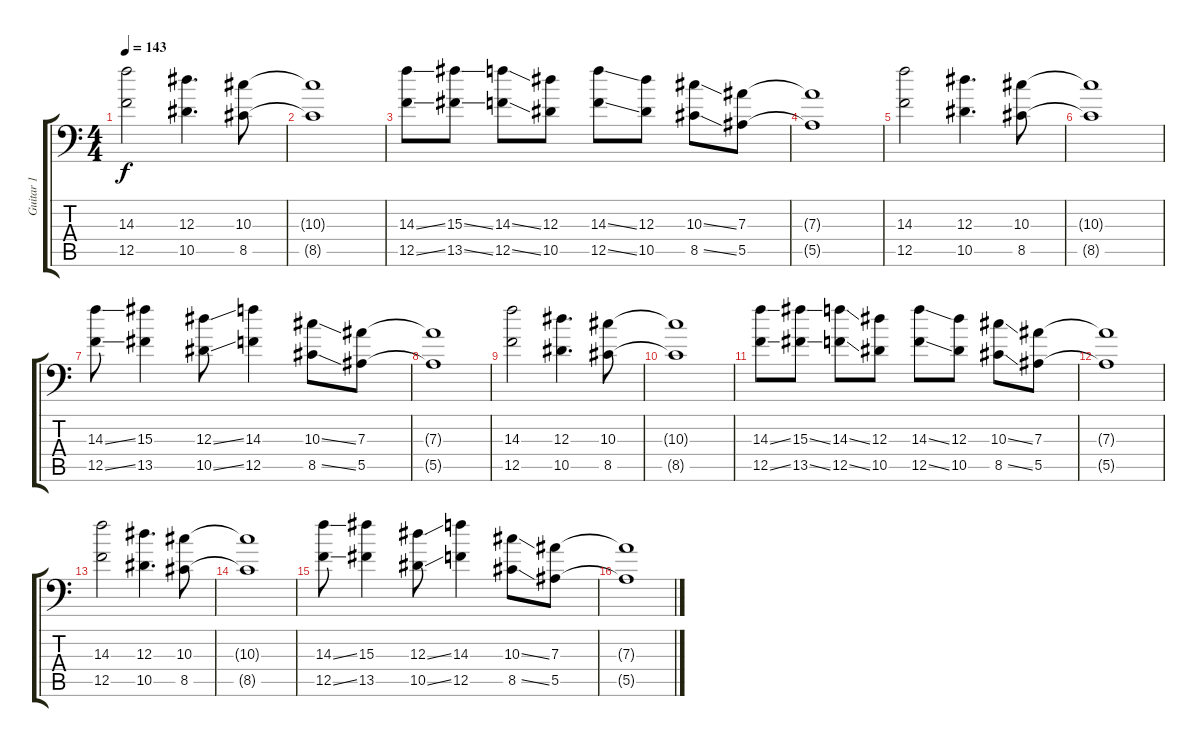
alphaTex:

\track ("Guitar 1" "Guitar 1") {instrument distortionguitar}
\staff {score tabs}
\tuning (C4 G3 Eb3 Bb2 F2 Bb1) {hide}
\ts (4 4)
\tempo 143
\clef f4
\ks c
(14.3 12.5).2{dy f} (12.3 10.5).4{d} (10.3 8.5).8 |
(10.3{t} 8.5{t}).1 |
(14.3{ss} 12.5{ss}).8 (15.3{ss} 13.5{ss}).8 (14.3{ss} 12.5{ss}).8 (12.3 10.5).8 (14.3{ss} 12.5{ss}).8 (12.3 10.5).8 (10.3{ss} 8.5{ss}).8 (7.3 5.5).8 |
(7.3{t} 5.5{t}).1 |
(14.3 12.5).2 (12.3 10.5).4{d} (10.3 8.5).8 |
(10.3{t} 8.5{t}).1 |
(14.3{ss} 12.5{ss}).8 (15.3 13.5).4 (12.3{ss} 10.5{ss}).8 (14.3 12.5).4 (10.3{ss} 8.5{ss}).8 (7.3 5.5).8 |
(7.3{t} 5.5{t}).1 |
(14.3 12.5).2 (12.3 10.5).4{d} (10.3 8.5).8 |
(10.3{t} 8.5{t}).1 |
(14.3{ss} 12.5{ss}).8 (15.3{ss} 13.5{ss}).8 (14.3{ss} 12.5{ss}).8 (12.3 10.5).8 (14.3{ss} 12.5{ss}).8 (12.3 10.5).8 (10.3{ss} 8.5{ss}).8 (7.3 5.5).8 |
(7.3{t} 5.5{t}).1 |
(14.3 12.5).2 (12.3 10.5).4{d} (10.3 8.5).8 |
(10.3{t} 8.5{t}).1 |
(14.3{ss} 12.5{ss}).8 (15.3 13.5).4 (12.3{ss} 10.5{ss}).8 (14.3 12.5).4 (10.3{ss} 8.5{ss}).8 (7.3 5.5).8 |
(7.3{t} 5.5{t}).1
